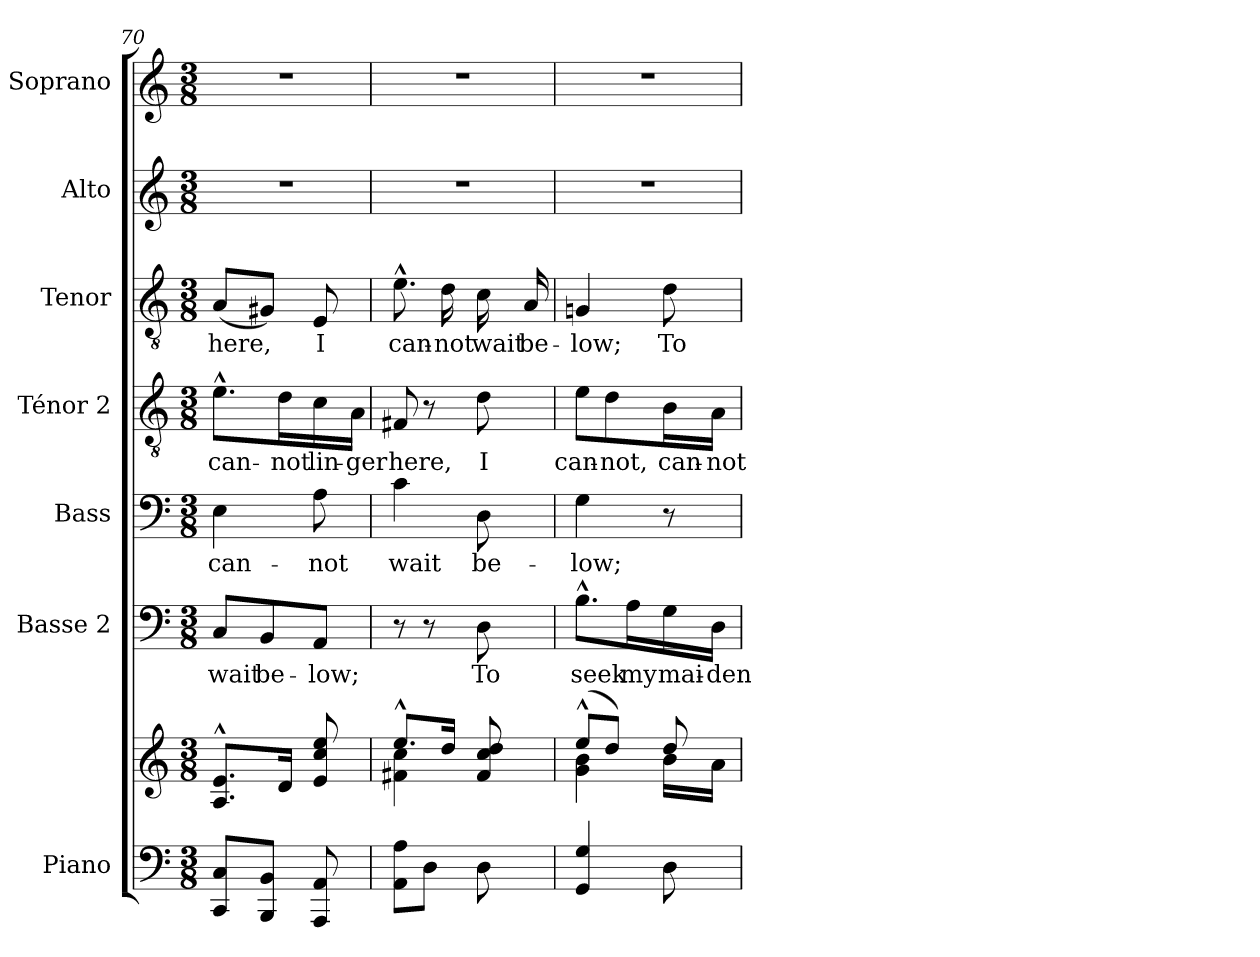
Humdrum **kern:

**kern	**kern	**kern	**text	**kern	**text	**kern	**text	**kern	**text	**kern	**kern
*part7	*part7	*part6	*part6	*part5	*part5	*part4	*part4	*part3	*part3	*part2	*part1
*staff8	*staff7	*staff6	*staff6	*staff5	*staff5	*staff4	*staff4	*staff3	*staff3	*staff2	*staff1
*I"Piano	*	*I"Basse 2	*	*I"Bass	*	*I"Ténor 2	*	*I"Tenor	*	*I"Alto	*I"Soprano
*I'Pno	*	*	*	*	*	*	*	*	*	*	*
*clefF4	*clefG2	*clefF4	*	*clefF4	*	*clefGv2	*	*clefGv2	*	*clefG2	*clefG2
*k[]	*k[]	*k[]	*	*k[]	*	*k[]	*	*k[]	*	*k[]	*k[]
*M3/8	*M3/8	*M3/8	*	*M3/8	*	*M3/8	*	*M3/8	*	*M3/8	*M3/8
=70	=70	=70	=70	=70	=70	=70	=70	=70	=70	=70	=70
!	!	!	!LO:LY:b	!	!LO:LY:b	!	!LO:LY:b	!	!LO:LY:b	!	!
8CC/ 8C/L	8.A/^^ 8.e/^^L	8C/L	wait	4E\	can-	8.e^^\L	can-	(<8A/L	here,	4.r	4.r
!	!	!	!LO:LY:b	!	!	!	!	!	!	!	!
8BBB/ 8BB/J	.	8BB/	be-	.	.	.	.	8G#X/J)	.	.	.
!	!	!	!	!	!	!	!LO:LY:b	!	!	!	!
.	16d/Jk	.	.	.	.	16d\L	-not	.	.	.	.
!	!	!	!LO:LY:b	!	!LO:LY:b	!	!LO:LY:b	!	!LO:LY:b	!	!
8AAA/ 8AA/	8e/ 8cc/ 8ee/	8AA/J	-low;	8A\	-not	16c\	lin-	8E/	I	.	.
!	!	!	!	!	!	!	!LO:LY:b	!	!	!	!
.	.	.	.	.	.	16A\JJ	-ger	.	.	.	.
=71	=71	=71	=71	=71	=71	=71	=71	=71	=71	=71	=71
*	*^	*	*	*	*	*	*	*	*	*	*
!	!	!	!	!	!	!LO:LY:b	!	!LO:LY:b	!	!LO:LY:b	!	!
8AA\ 8A\L	8.ee^^/L	4f#X\ 4cc\	8r	.	4c\	wait	8F#X/	here,	8.e^^\	can-	4.r	4.r
8D\J	.	.	8r	.	.	.	8r	.	.	.	.	.
!	!	!	!	!	!	!	!	!	!	!LO:LY:b	!	!
.	16dd/Jk	.	.	.	.	.	.	.	16d\	-not	.	.
!	!	!	!	!LO:LY:b	!	!LO:LY:b	!	!LO:LY:b	!	!LO:LY:b	!	!
8D\	8f#/ 8cc/ 8dd/	8ryy	8D\	To	8D\	be-	8d\	I	16c\	wait	.	.
!	!	!	!	!	!	!	!	!	!	!LO:LY:b	!	!
.	.	.	.	.	.	.	.	.	16A/	be-	.	.
=72	=72	=72	=72	=72	=72	=72	=72	=72	=72	=72	=72	=72
!	!	!	!	!LO:LY:b	!	!LO:LY:b	!	!LO:LY:b	!	!LO:LY:b	!	!
4GG/ 4G/	(>8ee^^/L	4g\ 4b\	8.B^^\L	seek	4G\	-low;	8e\L	can-	4Gn/	-low;	4.r	4.r
!	!	!	!	!	!	!	!	!LO:LY:b	!	!	!	!
.	8dd/J)	.	.	.	.	.	8d\	-not,	.	.	.	.
!	!	!	!	!LO:LY:b	!	!	!	!	!	!	!	!
.	.	.	16A\L	my	.	.	.	.	.	.	.	.
!	!	!	!	!LO:LY:b	!	!	!	!LO:LY:b	!	!LO:LY:b	!	!
8D\	8dd/	16b\LL	16G\	mai-	8r	.	16B\L	can-	8d\	To	.	.
!	!	!	!	!LO:LY:b	!	!	!	!LO:LY:b	!	!	!	!
.	.	16a\JJ	16D\JJ	-den	.	.	16A\JJ	-not	.	.	.	.
*	*v	*v	*	*	*	*	*	*	*	*	*	*
=	=	=	=	=	=	=	=	=	=	=	=
*-	*-	*-	*-	*-	*-	*-	*-	*-	*-	*-	*-
